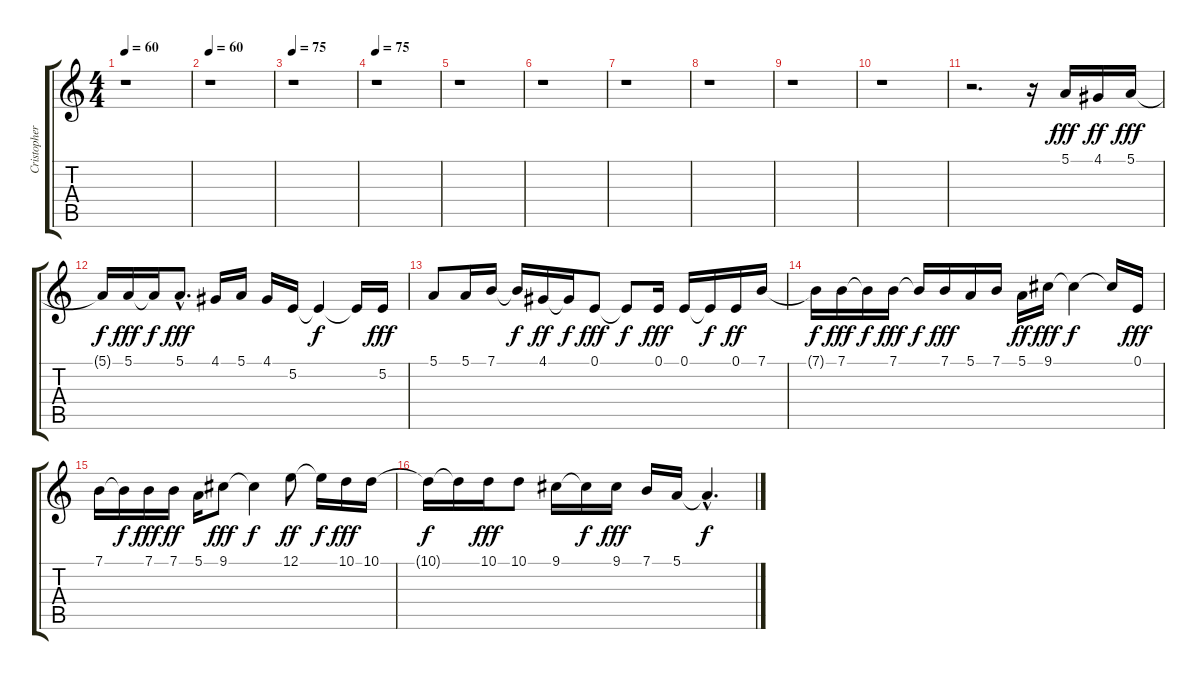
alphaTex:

\track ("Cristopher Cross" "Cristopher") {instrument voiceoohs}
\staff {score tabs}
\tuning (E4 B3 G3 D3 A2 E2) {hide}
\ts (4 4)
\tempo 60
\clef g2
\ks c
r.1{dy fff instrument voiceoohs} |
\tempo 60
r.1 |
\tempo 75
r.1 |
\tempo 75
r.1 |
r.1 |
r.1 |
r.1 |
r.1 |
r.1 |
r.1 |
r.2{d} r.16 5.1.16 4.1.16{dy ff} 5.1.16{dy fff} |
5.1{t}.16{dy f} 5.1.16{dy fff} 5.1{t}.16{dy f} 5.1{hac}.8{d dy fff} 4.1.16 5.1.16 4.1.16 5.2.16 5.2{t}.4{dy f} 5.2{t}.16 5.2.16{dy fff} |
5.1.8 5.1.16 7.1.16 7.1{t}.16{dy f} 4.1.16{dy ff} 4.1{t}.16{dy f} 0.1.8{dy fff} 0.1{t}.8{dy f} 0.1.16{dy fff} 0.1.16 0.1{t}.16{dy f} 0.1.16{dy ff} 7.1.16 |
7.1{t}.16{dy f} 7.1.16{dy fff} 7.1{t}.16{dy f} 7.1.16{dy fff} 7.1{t}.16{dy f} 7.1.16{dy fff} 5.1.16 7.1.16 5.1.16{dy ff} 9.1.16{dy fff} 9.1{t}.4{dy f} 9.1{t}.16 0.1.16{dy fff} |
7.1.16 7.1{t}.16{dy f} 7.1.16{dy fff} 7.1.16{dy ff} 5.1.16 9.1.8{dy fff} 9.1{t}.4{dy f} 12.1.8{dy ff} 12.1{t}.16{dy f} 10.1.16{dy fff} 10.1.16 |
10.1{t}.16{dy f} 10.1{t}.16 10.1.16{dy fff} 10.1.8 9.1.16 9.1{t}.16{dy f} 9.1.16{dy fff} 7.1.16 5.1.16 5.1{hac t}.4{d dy f}
